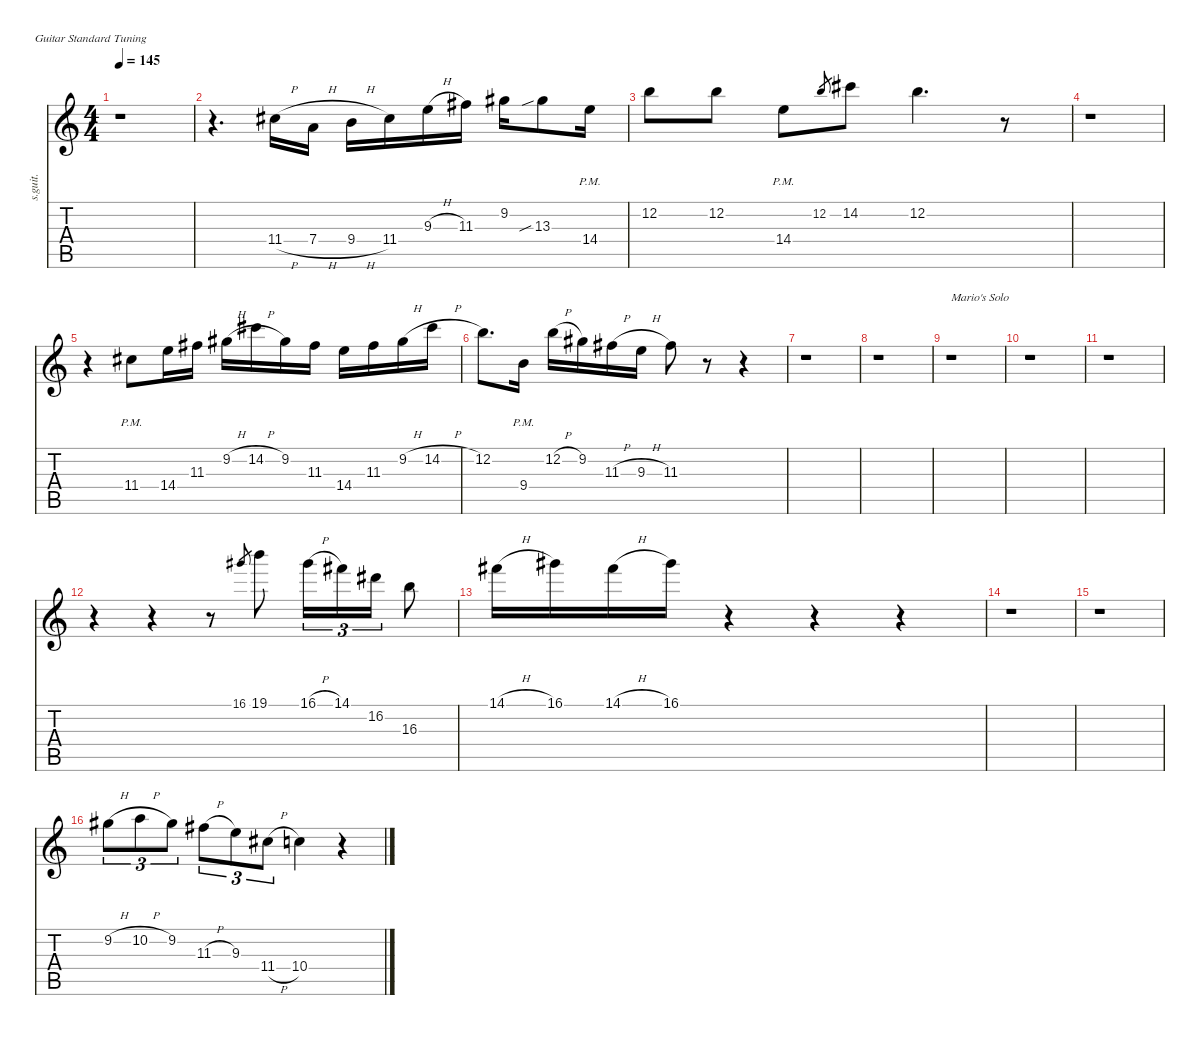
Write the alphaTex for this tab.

\defaultSystemsLayout 4
\hideDynamics
\bracketExtendMode nobrackets
\track ("Erick" "s.guit.") {instrument overdrivenguitar}
\staff {score tabs}
\tuning (E4 B3 G3 D3 A2 E2)
\ts (4 4)
\beaming (8 2 2 2 2)
\tempo 145
\clef g2
\ks c
r.1{dy mf instrument overdrivenguitar} |
r.4{d} 11.4{h acc #}.16{lyrics (0 "") lyrics (1 "") lyrics (2 "") lyrics (3 "") lyrics (4 "")} 7.4{h}.16{lyrics (0 "") lyrics (1 "") lyrics (2 "") lyrics (3 "") lyrics (4 "")} 9.4{h}.16{lyrics (0 "") lyrics (1 "") lyrics (2 "") lyrics (3 "") lyrics (4 "")} 11.4{acc #}.16{lyrics (0 "") lyrics (1 "") lyrics (2 "") lyrics (3 "") lyrics (4 "")} 9.3{h}.16{lyrics (0 "") lyrics (1 "") lyrics (2 "") lyrics (3 "") lyrics (4 "")} 11.3{acc #}.16{lyrics (0 "") lyrics (1 "") lyrics (2 "") lyrics (3 "") lyrics (4 "")} 9.2{acc #}.16{lyrics (0 "") lyrics (1 "") lyrics (2 "") lyrics (3 "") lyrics (4 "")} 13.3{sib acc #}.8{lyrics (0 "") lyrics (1 "") lyrics (2 "") lyrics (3 "") lyrics (4 "")} 14.4{pm}.16{lyrics (0 "") lyrics (1 "") lyrics (2 "") lyrics (3 "") lyrics (4 "")} |
12.2.8{lyrics (0 "") lyrics (1 "") lyrics (2 "") lyrics (3 "") lyrics (4 "")} 12.2.8{lyrics (0 "") lyrics (1 "") lyrics (2 "") lyrics (3 "") lyrics (4 "")} 14.4{pm}.8{lyrics (0 "") lyrics (1 "") lyrics (2 "") lyrics (3 "") lyrics (4 "")} 12.2.8{lyrics (0 "") lyrics (1 "") lyrics (2 "") lyrics (3 "") lyrics (4 "") gr} 14.2{acc #}.8{lyrics (0 "") lyrics (1 "") lyrics (2 "") lyrics (3 "") lyrics (4 "")} 12.2.4{d lyrics (0 "") lyrics (1 "") lyrics (2 "") lyrics (3 "") lyrics (4 "")} r.8 |
r.1 |
r.4 11.4{pm acc #}.8{lyrics (0 "") lyrics (1 "") lyrics (2 "") lyrics (3 "") lyrics (4 "")} 14.4.16{lyrics (0 "") lyrics (1 "") lyrics (2 "") lyrics (3 "") lyrics (4 "")} 11.3{acc #}.16{lyrics (0 "") lyrics (1 "") lyrics (2 "") lyrics (3 "") lyrics (4 "")} 9.2{h acc #}.16{lyrics (0 "") lyrics (1 "") lyrics (2 "") lyrics (3 "") lyrics (4 "")} 14.2{h acc #}.16{lyrics (0 "") lyrics (1 "") lyrics (2 "") lyrics (3 "") lyrics (4 "")} 9.2{acc #}.16{lyrics (0 "") lyrics (1 "") lyrics (2 "") lyrics (3 "") lyrics (4 "")} 11.3{acc #}.16{lyrics (0 "") lyrics (1 "") lyrics (2 "") lyrics (3 "") lyrics (4 "")} 14.4.16{lyrics (0 "") lyrics (1 "") lyrics (2 "") lyrics (3 "") lyrics (4 "")} 11.3{acc #}.16{lyrics (0 "") lyrics (1 "") lyrics (2 "") lyrics (3 "") lyrics (4 "")} 9.2{h acc #}.16{lyrics (0 "") lyrics (1 "") lyrics (2 "") lyrics (3 "") lyrics (4 "")} 14.2{h acc #}.16{lyrics (0 "") lyrics (1 "") lyrics (2 "") lyrics (3 "") lyrics (4 "")} |
12.2.8{d lyrics (0 "") lyrics (1 "") lyrics (2 "") lyrics (3 "") lyrics (4 "")} 9.4{pm}.16{lyrics (0 "") lyrics (1 "") lyrics (2 "") lyrics (3 "") lyrics (4 "")} 12.2{h}.16{lyrics (0 "") lyrics (1 "") lyrics (2 "") lyrics (3 "") lyrics (4 "")} 9.2{acc #}.16{lyrics (0 "") lyrics (1 "") lyrics (2 "") lyrics (3 "") lyrics (4 "")} 11.3{h acc #}.16{lyrics (0 "") lyrics (1 "") lyrics (2 "") lyrics (3 "") lyrics (4 "")} 9.3{h}.16{lyrics (0 "") lyrics (1 "") lyrics (2 "") lyrics (3 "") lyrics (4 "")} 11.3{acc #}.8{lyrics (0 "") lyrics (1 "") lyrics (2 "") lyrics (3 "") lyrics (4 "")} r.8 r.4 |
r.1 |
r.1 |
r.1{txt "Mario's Solo"} |
r.1 |
r.1 |
r.4 r.4 r.8 16.1{acc #}.8{lyrics (0 "") lyrics (1 "") lyrics (2 "") lyrics (3 "") lyrics (4 "") gr} 19.1.8{lyrics (0 "") lyrics (1 "") lyrics (2 "") lyrics (3 "") lyrics (4 "")} 16.1{h acc #}.16{tu (3 2) lyrics (0 "") lyrics (1 "") lyrics (2 "") lyrics (3 "") lyrics (4 "")} 14.1{acc #}.16{tu (3 2) lyrics (0 "") lyrics (1 "") lyrics (2 "") lyrics (3 "") lyrics (4 "")} 16.2{acc #}.16{tu (3 2) lyrics (0 "") lyrics (1 "") lyrics (2 "") lyrics (3 "") lyrics (4 "")} 16.3.8{lyrics (0 "") lyrics (1 "") lyrics (2 "") lyrics (3 "") lyrics (4 "")} |
14.1{h acc #}.16{lyrics (0 "") lyrics (1 "") lyrics (2 "") lyrics (3 "") lyrics (4 "")} 16.1{acc #}.16{lyrics (0 "") lyrics (1 "") lyrics (2 "") lyrics (3 "") lyrics (4 "")} 14.1{h acc #}.16{lyrics (0 "") lyrics (1 "") lyrics (2 "") lyrics (3 "") lyrics (4 "")} 16.1{acc #}.16{lyrics (0 "") lyrics (1 "") lyrics (2 "") lyrics (3 "") lyrics (4 "")} r.4 r.4 r.4 |
r.1 |
r.1 |
9.2{h acc #}.8{tu (3 2) lyrics (0 "") lyrics (1 "") lyrics (2 "") lyrics (3 "") lyrics (4 "")} 10.2{h}.8{tu (3 2) lyrics (0 "") lyrics (1 "") lyrics (2 "") lyrics (3 "") lyrics (4 "")} 9.2{acc #}.8{tu (3 2) lyrics (0 "") lyrics (1 "") lyrics (2 "") lyrics (3 "") lyrics (4 "")} 11.3{h acc #}.8{tu (3 2) lyrics (0 "") lyrics (1 "") lyrics (2 "") lyrics (3 "") lyrics (4 "")} 9.3.8{tu (3 2) lyrics (0 "") lyrics (1 "") lyrics (2 "") lyrics (3 "") lyrics (4 "")} 11.4{h acc #}.8{tu (3 2) lyrics (0 "") lyrics (1 "") lyrics (2 "") lyrics (3 "") lyrics (4 "")} 10.4.4{lyrics (0 "") lyrics (1 "") lyrics (2 "") lyrics (3 "") lyrics (4 "")} r.4
